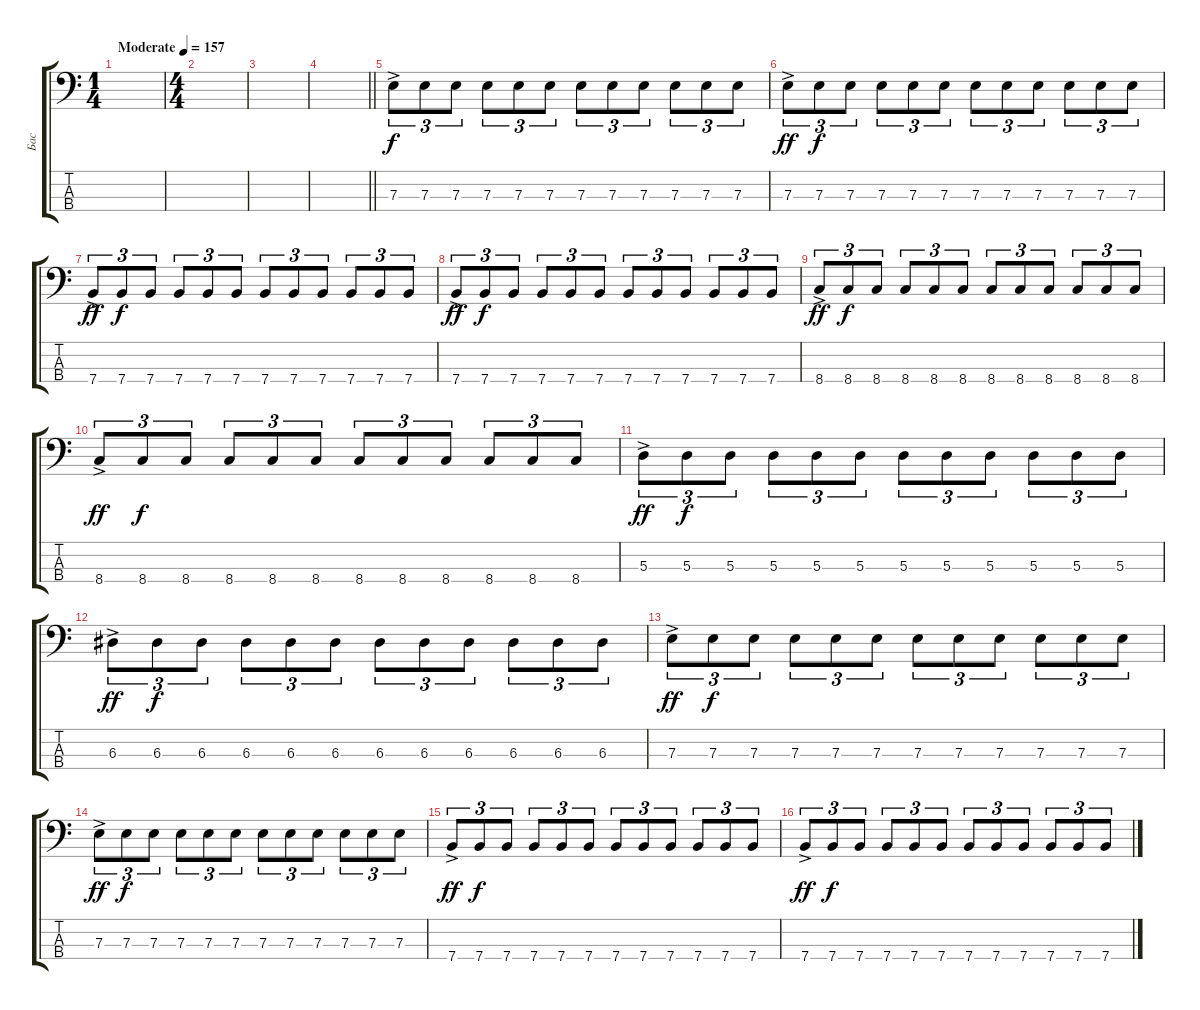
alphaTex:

\track ("Бас" "Бас") {instrument electricbassfinger}
\staff {score tabs}
\tuning (G2 D2 A1 E1) {hide}
\ts (1 4)
\section ("" "")
\tempo (157 "Moderate")
\clef f4
\ks c
|
\ts (4 4)
|
|
\barLineRight lightlight
|
7.3{ac}.8{tu (3 2)} 7.3.8{tu (3 2) dy f} 7.3.8{tu (3 2)} 7.3.8{tu (3 2)} 7.3.8{tu (3 2)} 7.3.8{tu (3 2)} 7.3.8{tu (3 2)} 7.3.8{tu (3 2)} 7.3.8{tu (3 2)} 7.3.8{tu (3 2)} 7.3.8{tu (3 2)} 7.3.8{tu (3 2)} |
7.3{ac}.8{tu (3 2) dy ff} 7.3.8{tu (3 2) dy f} 7.3.8{tu (3 2)} 7.3.8{tu (3 2)} 7.3.8{tu (3 2)} 7.3.8{tu (3 2)} 7.3.8{tu (3 2)} 7.3.8{tu (3 2)} 7.3.8{tu (3 2)} 7.3.8{tu (3 2)} 7.3.8{tu (3 2)} 7.3.8{tu (3 2)} |
7.4{ac}.8{tu (3 2) dy ff} 7.4.8{tu (3 2) dy f} 7.4.8{tu (3 2)} 7.4.8{tu (3 2)} 7.4.8{tu (3 2)} 7.4.8{tu (3 2)} 7.4.8{tu (3 2)} 7.4.8{tu (3 2)} 7.4.8{tu (3 2)} 7.4.8{tu (3 2)} 7.4.8{tu (3 2)} 7.4.8{tu (3 2)} |
7.4{ac}.8{tu (3 2) dy ff} 7.4.8{tu (3 2) dy f} 7.4.8{tu (3 2)} 7.4.8{tu (3 2)} 7.4.8{tu (3 2)} 7.4.8{tu (3 2)} 7.4.8{tu (3 2)} 7.4.8{tu (3 2)} 7.4.8{tu (3 2)} 7.4.8{tu (3 2)} 7.4.8{tu (3 2)} 7.4.8{tu (3 2)} |
8.4{ac}.8{tu (3 2) dy ff} 8.4.8{tu (3 2) dy f} 8.4.8{tu (3 2)} 8.4.8{tu (3 2)} 8.4.8{tu (3 2)} 8.4.8{tu (3 2)} 8.4.8{tu (3 2)} 8.4.8{tu (3 2)} 8.4.8{tu (3 2)} 8.4.8{tu (3 2)} 8.4.8{tu (3 2)} 8.4.8{tu (3 2)} |
8.4{ac}.8{tu (3 2) dy ff} 8.4.8{tu (3 2) dy f} 8.4.8{tu (3 2)} 8.4.8{tu (3 2)} 8.4.8{tu (3 2)} 8.4.8{tu (3 2)} 8.4.8{tu (3 2)} 8.4.8{tu (3 2)} 8.4.8{tu (3 2)} 8.4.8{tu (3 2)} 8.4.8{tu (3 2)} 8.4.8{tu (3 2)} |
5.3{ac}.8{tu (3 2) dy ff} 5.3.8{tu (3 2) dy f} 5.3.8{tu (3 2)} 5.3.8{tu (3 2)} 5.3.8{tu (3 2)} 5.3.8{tu (3 2)} 5.3.8{tu (3 2)} 5.3.8{tu (3 2)} 5.3.8{tu (3 2)} 5.3.8{tu (3 2)} 5.3.8{tu (3 2)} 5.3.8{tu (3 2)} |
6.3{ac}.8{tu (3 2) dy ff} 6.3.8{tu (3 2) dy f} 6.3.8{tu (3 2)} 6.3.8{tu (3 2)} 6.3.8{tu (3 2)} 6.3.8{tu (3 2)} 6.3.8{tu (3 2)} 6.3.8{tu (3 2)} 6.3.8{tu (3 2)} 6.3.8{tu (3 2)} 6.3.8{tu (3 2)} 6.3.8{tu (3 2)} |
7.3{ac}.8{tu (3 2) dy ff} 7.3.8{tu (3 2) dy f} 7.3.8{tu (3 2)} 7.3.8{tu (3 2)} 7.3.8{tu (3 2)} 7.3.8{tu (3 2)} 7.3.8{tu (3 2)} 7.3.8{tu (3 2)} 7.3.8{tu (3 2)} 7.3.8{tu (3 2)} 7.3.8{tu (3 2)} 7.3.8{tu (3 2)} |
7.3{ac}.8{tu (3 2) dy ff} 7.3.8{tu (3 2) dy f} 7.3.8{tu (3 2)} 7.3.8{tu (3 2)} 7.3.8{tu (3 2)} 7.3.8{tu (3 2)} 7.3.8{tu (3 2)} 7.3.8{tu (3 2)} 7.3.8{tu (3 2)} 7.3.8{tu (3 2)} 7.3.8{tu (3 2)} 7.3.8{tu (3 2)} |
7.4{ac}.8{tu (3 2) dy ff} 7.4.8{tu (3 2) dy f} 7.4.8{tu (3 2)} 7.4.8{tu (3 2)} 7.4.8{tu (3 2)} 7.4.8{tu (3 2)} 7.4.8{tu (3 2)} 7.4.8{tu (3 2)} 7.4.8{tu (3 2)} 7.4.8{tu (3 2)} 7.4.8{tu (3 2)} 7.4.8{tu (3 2)} |
7.4{ac}.8{tu (3 2) dy ff} 7.4.8{tu (3 2) dy f} 7.4.8{tu (3 2)} 7.4.8{tu (3 2)} 7.4.8{tu (3 2)} 7.4.8{tu (3 2)} 7.4.8{tu (3 2)} 7.4.8{tu (3 2)} 7.4.8{tu (3 2)} 7.4.8{tu (3 2)} 7.4.8{tu (3 2)} 7.4.8{tu (3 2)}
